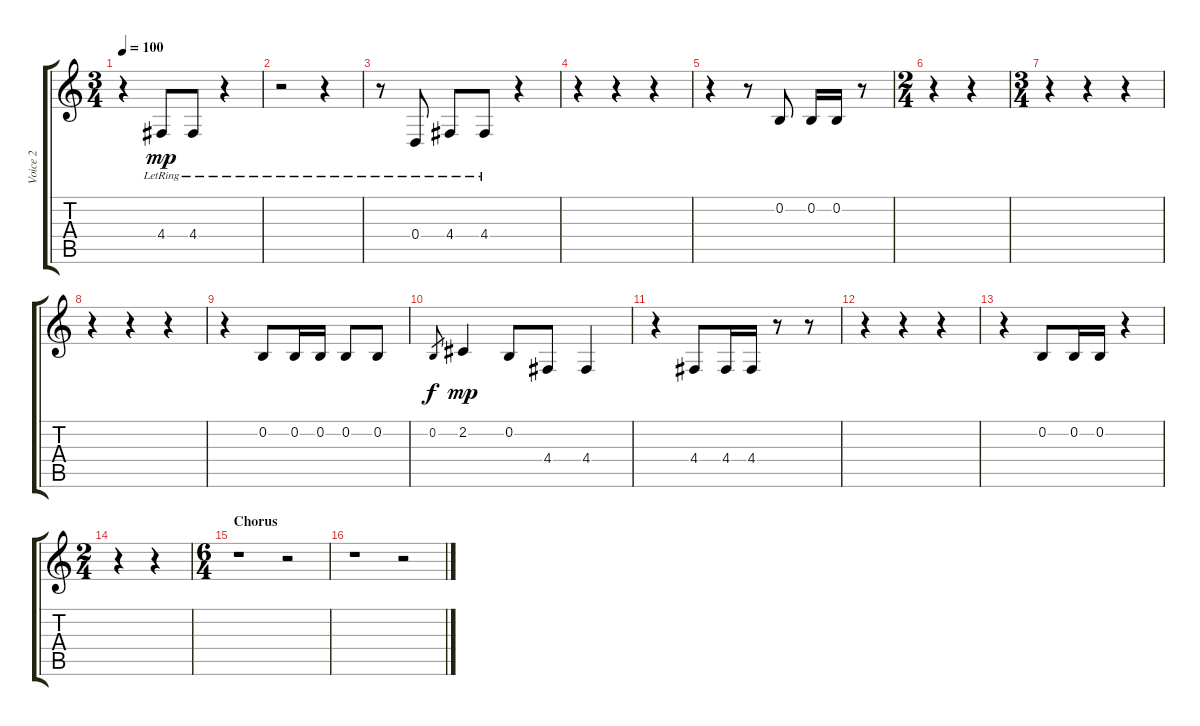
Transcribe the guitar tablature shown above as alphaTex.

\track ("Voice 2" "Voice 2") {instrument choiraahs}
\staff {score tabs}
\tuning (E4 B3 G3 D3 A2 E2) {hide}
\ts (3 4)
\tempo 100
\clef g2
\ks c
r.4{dy mp} 4.4{lr}.8 4.4{lr}.8 r.4 |
r.2 r.4 |
r.8 0.4{lr}.8 4.4{lr}.8 4.4{lr}.8 r.4 |
r.4 r.4 r.4 |
r.4 r.8 0.2.8 0.2.16 0.2.16 r.8 |
\ts (2 4)
r.4 r.4 |
\ts (3 4)
r.4 r.4 r.4 |
r.4 r.4 r.4 |
r.4 0.2.8 0.2.16 0.2.16 0.2.8 0.2.8 |
0.2.8{gr dy f} 2.2.4{dy mp} 0.2.8 4.4.8 4.4.4 |
r.4 4.4.8 4.4.16 4.4.16 r.8 r.8 |
r.4 r.4 r.4 |
r.4 0.2.8 0.2.16 0.2.16 r.4 |
\ts (2 4)
r.4 r.4 |
\ts (6 4)
\section ("" "Chorus")
r.1 r.2 |
r.1 r.2
